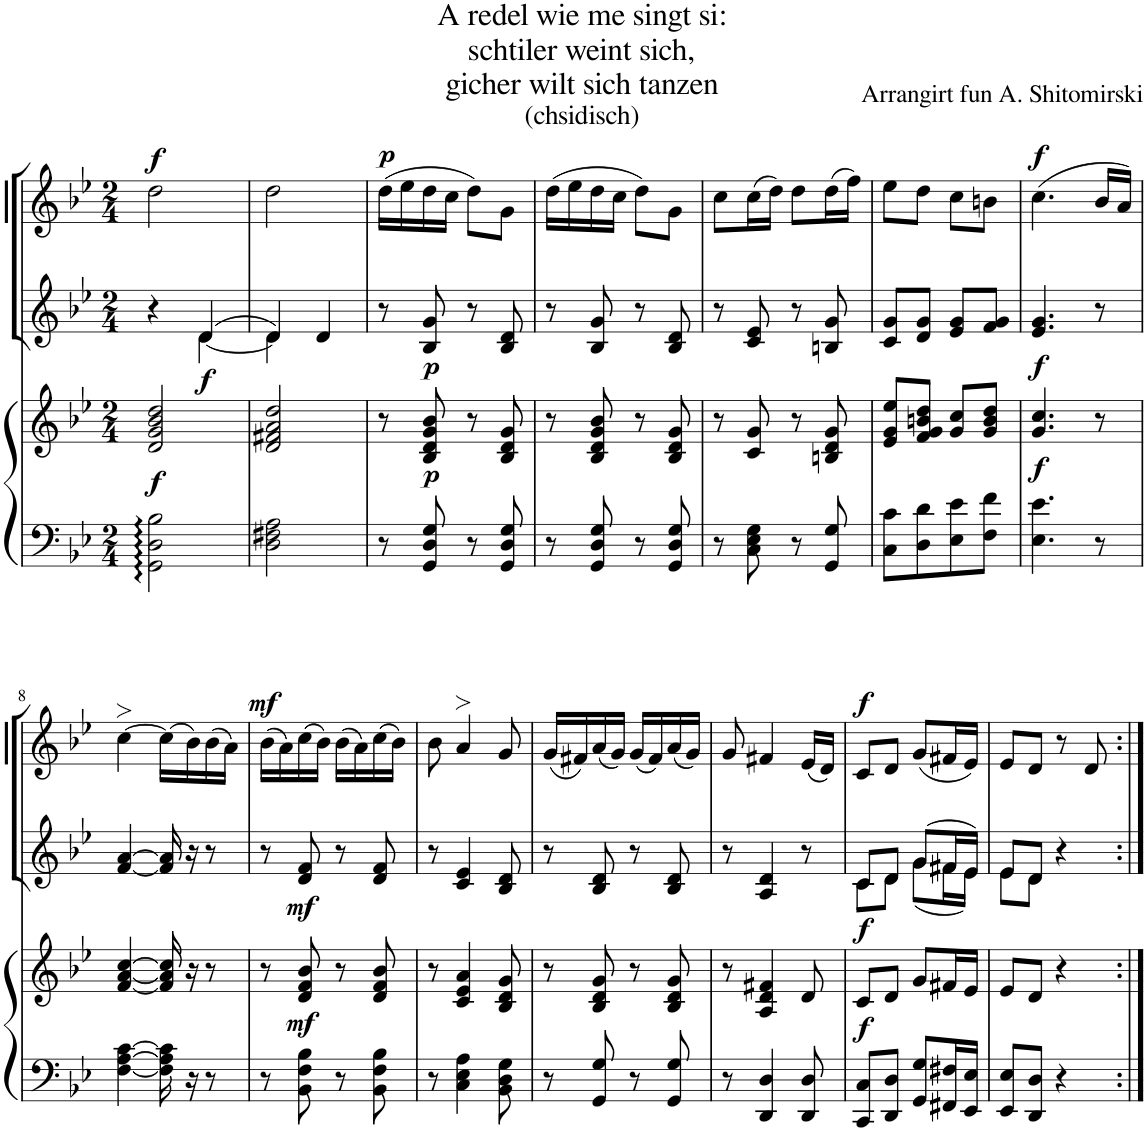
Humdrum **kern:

**kern	**kern	**dynam	**kern	**dynam	**kern	**dynam
*part3	*part3	*part3	*part2	*part2	*part1	*part1
*staff4	*staff3	*staff3/4	*staff2	*staff2	*staff1	*staff1
*I"Klavier	*	*	*I"Stimme 2	*	*I"Stimme 1	*
*clefF4	*clefG2	*	*clefG2	*	*clefG2	*
*k[b-e-]	*k[b-e-]	*	*k[b-e-]	*	*k[b-e-]	*
*M2/4	*M2/4	*	*M2/4	*	*M2/4	*
=1	=1	=1	=1	=1	=1	=1
*	*	*	*^	*	*	*
!	!	!LO:DY:b	!	!	!	!	!LO:DY:a
2GG\: 2D\: 2B-\:	2d/ 2g/ 2b-/ 2dd/	f	4r	4ryy	.	2dd\	f
!	!	!	!	!	!LO:DY:b	!	!
.	.	.	([<4d/	4d\	f	.	.
=2	=2	=2	=2	=2	=2	=2	=2
2D\ 2F#X\ 2A\	2d/ 2f#X/ 2a/ 2dd/	.	4d/])	4d\	.	2dd\	.
.	.	.	4d/	4ryy	.	.	.
=3	=3	=3	=3	=3	=3	=3	=3
!	!	!	!	!	!	!	!LO:DY:a
*	*	*	*v	*v	*	*	*
8r	8r	.	8r	.	(16dd\LL	p
.	.	.	.	.	16ee-\	.
!	!	!LO:DY:b	!	!LO:DY:b	!	!
8GG/ 8D/ 8G/	8B-/ 8d/ 8g/ 8b-/	p	8B-/ 8g/	p	16dd\	.
.	.	.	.	.	16cc\JJ	.
8r	8r	.	8r	.	8dd\L)	.
8GG/ 8D/ 8G/	8B-/ 8d/ 8g/	.	8B-/ 8d/	.	8g\J	.
=4	=4	=4	=4	=4	=4	=4
8r	8r	.	8r	.	(16dd\LL	.
.	.	.	.	.	16ee-\	.
8GG/ 8D/ 8G/	8B-/ 8d/ 8g/ 8b-/	.	8B-/ 8g/	.	16dd\	.
.	.	.	.	.	16cc\JJ	.
8r	8r	.	8r	.	8dd\L)	.
8GG/ 8D/ 8G/	8B-/ 8d/ 8g/	.	8B-/ 8d/	.	8g\J	.
=5	=5	=5	=5	=5	=5	=5
8r	8r	.	8r	.	8cc\L	.
8C\ 8E-\ 8G\	8c/ 8g/	.	8c/ 8e-/	.	(16cc\L	.
.	.	.	.	.	16dd\JJ)	.
8r	8r	.	8r	.	8dd\L	.
8GG/ 8G/	8Bn/ 8d/ 8g/	.	8Bn/ 8g/	.	(16dd\L	.
.	.	.	.	.	16ff\JJ)	.
=6	=6	=6	=6	=6	=6	=6
8C\ 8c\L	8e-/ 8g/ 8ee-/L	.	8c/ 8g/L	.	8ee-\L	.
8D\ 8d\	8f/ 8g/ 8bn/ 8dd/J	.	8d/ 8g/J	.	8dd\J	.
8E-\ 8e-\	8g/ 8cc/L	.	8e-/ 8g/L	.	8cc\L	.
8F\ 8f\J	8g/ 8b/ 8dd/J	.	8f/ 8g/J	.	8bn\J	.
=7	=7	=7	=7	=7	=7	=7
!	!	!LO:DY:b	!	!LO:DY:b	!	!LO:DY:a
4.E-\ 4.e-\	4.g/ 4.cc/	f	4.e-/ 4.g/	f	(4.cc\	f
8r	8r	.	8r	.	16b-/LL	.
.	.	.	.	.	16a/JJ)	.
!!LO:LB:g=z
=8	=8	=8	=8	=8	=8	=8
[4F\ [4A\ [4c\	[4f/ [4a/ [4cc/	.	[4f/ [4a/	.	[4cc>\	.
16F\] 16A\] 16c\]	16f/] 16a/] 16cc/]	.	16f/] 16a/]	.	(16cc\LL]	.
16r	16r	.	16r	.	16b-\)	.
8r	8r	.	8r	.	(16b-\	.
.	.	.	.	.	16a\JJ)	.
=9	=9	=9	=9	=9	=9	=9
!	!	!	!	!	!	!LO:DY:a
8r	8r	.	8r	.	(16b-\LL	mf
.	.	.	.	.	16a\)	.
!	!	!LO:DY:b	!	!LO:DY:b	!	!
8BB-\ 8F\ 8B-\	8d/ 8f/ 8b-/	mf	8d/ 8f/	mf	(16cc\	.
.	.	.	.	.	16b-\JJ)	.
8r	8r	.	8r	.	(16b-\LL	.
.	.	.	.	.	16a\)	.
8BB-\ 8F\ 8B-\	8d/ 8f/ 8b-/	.	8d/ 8f/	.	(16cc\	.
.	.	.	.	.	16b-\JJ)	.
=10	=10	=10	=10	=10	=10	=10
8r	8r	.	8r	.	8b-\	.
4C\ 4E-\ 4A\	4c/ 4e-/ 4a/	.	4c/ 4e-/	.	4a>/	.
8BB-\ 8D\ 8G\	8B-/ 8d/ 8g/	.	8B-/ 8d/	.	8g/	.
=11	=11	=11	=11	=11	=11	=11
8r	8r	.	8r	.	(16g/LL	.
.	.	.	.	.	16f#X/)	.
8GG/ 8G/	8B-/ 8d/ 8g/	.	8B-/ 8d/	.	(16a/	.
.	.	.	.	.	16g/JJ)	.
8r	8r	.	8r	.	(16g/LL	.
.	.	.	.	.	16f#/)	.
8GG/ 8G/	8B-/ 8d/ 8g/	.	8B-/ 8d/	.	(16a/	.
.	.	.	.	.	16g/JJ)	.
=12	=12	=12	=12	=12	=12	=12
8r	8r	.	8r	.	8g/	.
4DD/ 4D/	4A/ 4d/ 4f#X/	.	4A/ 4d/	.	4f#X/	.
8DD/ 8D/	8d/	.	8r	.	(16e-/LL	.
.	.	.	.	.	16d/JJ)	.
=13	=13	=13	=13	=13	=13	=13
*	*	*	*^	*	*	*
!	!	!LO:DY:b	!	!	!LO:DY:b	!	!LO:DY:a
8CC/ 8C/L	8c/L	f	8c/L	8c\L	f	8c/L	f
8DD/ 8D/J	8d/J	.	8d/J	8d\J	.	8d/J	.
8GG/ 8G/L	8g/L	.	(8g/L	(8g\L	.	(8g/L	.
16FF#X/ 16F#X/L	16f#X/L	.	16f#X/L	16f#\L	.	16f#X/L	.
16EE-/ 16E-/JJ	16e-/JJ	.	16e-/JJ)	16e-\JJ)	.	16e-/JJ)	.
=14	=14	=14	=14	=14	=14	=14	=14
8EE-/ 8E-/L	8e-/L	.	8e-/L	8e-\L	.	8e-/L	.
8DD/ 8D/J	8d/J	.	8d/J	8d\J	.	8d/J	.
4r	4r	.	4r	4ryy	.	8r	.
.	.	.	.	.	.	8d/	.
*	*	*	*v	*v	*	*	*
=:|!	=:|!	=:|!	=:|!	=:|!	=:|!	=:|!
*-	*-	*-	*-	*-	*-	*-
